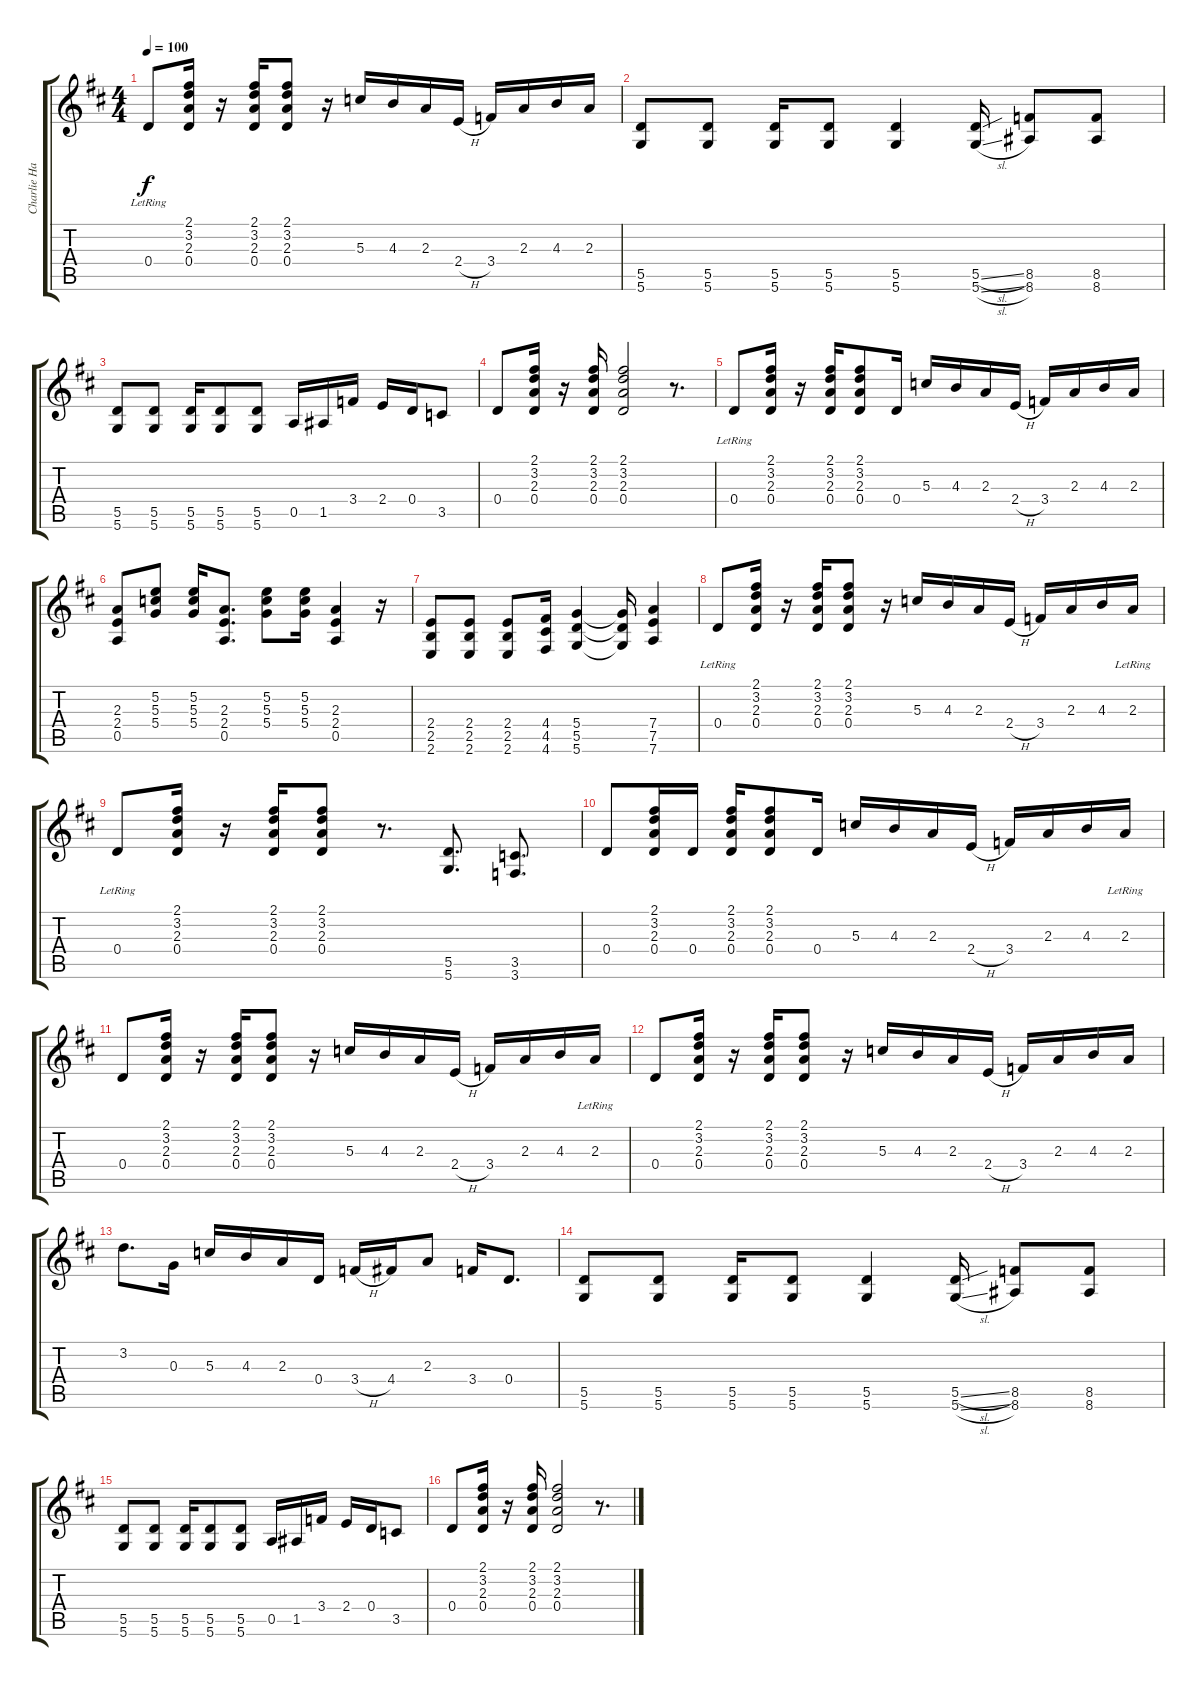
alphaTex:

\track ("Charlie Hargrett Guitar" "Charlie Ha") {instrument overdrivenguitar}
\staff {score tabs}
\tuning (E4 B3 G3 D3 A2 D2) {hide}
\ts (4 4)
\tempo 100
\clef g2
\ks d
0.4{lr}.8{dy f} (2.1 3.2 2.3 0.4).16 r.16 (2.1 3.2 2.3 0.4).16 (2.1 3.2 2.3 0.4).8 r.16 5.3.16 4.3.16 2.3.16 2.4{h}.16 3.4.16 2.3.16 4.3.16 2.3.16 |
(5.5 5.6).8 (5.5 5.6).8 (5.5 5.6).16 (5.5 5.6).8 (5.5 5.6).4 (5.5{sl} 5.6{sl}).16 (8.5 8.6).8 (8.5 8.6).8 |
(5.5 5.6).8 (5.5 5.6).8 (5.5 5.6).16 (5.5 5.6).8 (5.5 5.6).8 0.5.16 1.5.16 3.4.16 2.4.16 0.4.16 3.5.8 |
0.4.8 (2.1 3.2 2.3 0.4).16 r.16 (2.1 3.2 2.3 0.4).16 (2.1 3.2 2.3 0.4).2 r.8{d} |
0.4{lr}.8 (2.1 3.2 2.3 0.4).16 r.16 (2.1 3.2 2.3 0.4).16 (2.1 3.2 2.3 0.4).8 0.4.16 5.3.16 4.3.16 2.3.16 2.4{h}.16 3.4.16 2.3.16 4.3.16 2.3.16 |
(2.3 2.4 0.5).8 (5.2 5.3 5.4).8 (5.2 5.3 5.4).16 (2.3 2.4 0.5).8{d} (5.2 5.3 5.4).8 (5.2 5.3 5.4).16 (2.3 2.4 0.5).4 r.16 |
(2.4 2.5 2.6).8 (2.4 2.5 2.6).8 (2.4 2.5 2.6).8 (4.4 4.5 4.6).16 (5.4 5.5 5.6).4 (5.4{t} 5.5{t} 5.6{t}).16 (7.4 7.5 7.6).4 |
0.4{lr}.8 (2.1 3.2 2.3 0.4).16 r.16 (2.1 3.2 2.3 0.4).16 (2.1 3.2 2.3 0.4).8 r.16 5.3.16 4.3.16 2.3.16 2.4{h}.16 3.4.16 2.3.16 4.3.16 2.3{lr}.16 |
0.4{lr}.8 (2.1 3.2 2.3 0.4).16 r.16 (2.1 3.2 2.3 0.4).16 (2.1 3.2 2.3 0.4).8 r.8{d} (5.5 5.6).8{d} (3.5 3.6).8{d} |
0.4.8 (2.1 3.2 2.3 0.4).16 0.4.16 (2.1 3.2 2.3 0.4).16 (2.1 3.2 2.3 0.4).8 0.4.16 5.3.16 4.3.16 2.3.16 2.4{h}.16 3.4.16 2.3.16 4.3.16 2.3{lr}.16 |
0.4.8 (2.1 3.2 2.3 0.4).16 r.16 (2.1 3.2 2.3 0.4).16 (2.1 3.2 2.3 0.4).8 r.16 5.3.16 4.3.16 2.3.16 2.4{h}.16 3.4.16 2.3.16 4.3.16 2.3{lr}.16 |
0.4.8 (2.1 3.2 2.3 0.4).16 r.16 (2.1 3.2 2.3 0.4).16 (2.1 3.2 2.3 0.4).8 r.16 5.3.16 4.3.16 2.3.16 2.4{h}.16 3.4.16 2.3.16 4.3.16 2.3.16 |
3.2.8{d} 0.3.16 5.3.16 4.3.16 2.3.16 0.4.16 3.4{h}.16 4.4.16 2.3.8 3.4.16 0.4.8{d} |
(5.5 5.6).8 (5.5 5.6).8 (5.5 5.6).16 (5.5 5.6).8 (5.5 5.6).4 (5.5{sl} 5.6{sl}).16 (8.5 8.6).8 (8.5 8.6).8 |
(5.5 5.6).8 (5.5 5.6).8 (5.5 5.6).16 (5.5 5.6).8 (5.5 5.6).8 0.5.16 1.5.16 3.4.16 2.4.16 0.4.16 3.5.8 |
0.4.8 (2.1 3.2 2.3 0.4).16 r.16 (2.1 3.2 2.3 0.4).16 (2.1 3.2 2.3 0.4).2 r.8{d}
